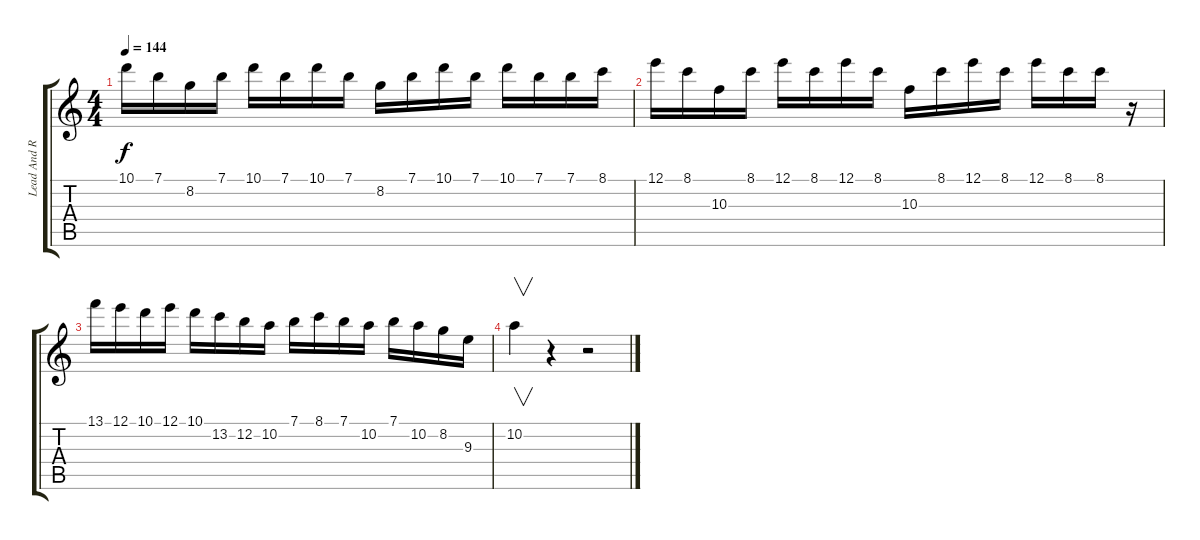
\track ("Lead And Rhythm Guitar" "Lead And R") {instrument overdrivenguitar}
\staff {score tabs}
\tuning (E4 B3 G3 D3 A2 E2) {hide}
\ts (4 4)
\tempo 144
\clef g2
\ks c
10.1.16{dy f} 7.1.16 8.2.16 7.1.16 10.1.16 7.1.16 10.1.16 7.1.16 8.2.16 7.1.16 10.1.16 7.1.16 10.1.16 7.1.16 7.1.16 8.1.16 |
12.1.16 8.1.16 10.3.16 8.1.16 12.1.16 8.1.16 12.1.16 8.1.16 10.3.16 8.1.16 12.1.16 8.1.16 12.1.16 8.1.16 8.1.16 r.16 |
13.1.16 12.1.16 10.1.16 12.1.16 10.1.16 13.2.16 12.2.16 10.2.16 7.1.16 8.1.16 7.1.16 10.2.16 7.1.16 10.2.16 8.2.16 9.3.16 |
10.2.4{v} r.4 r.2
